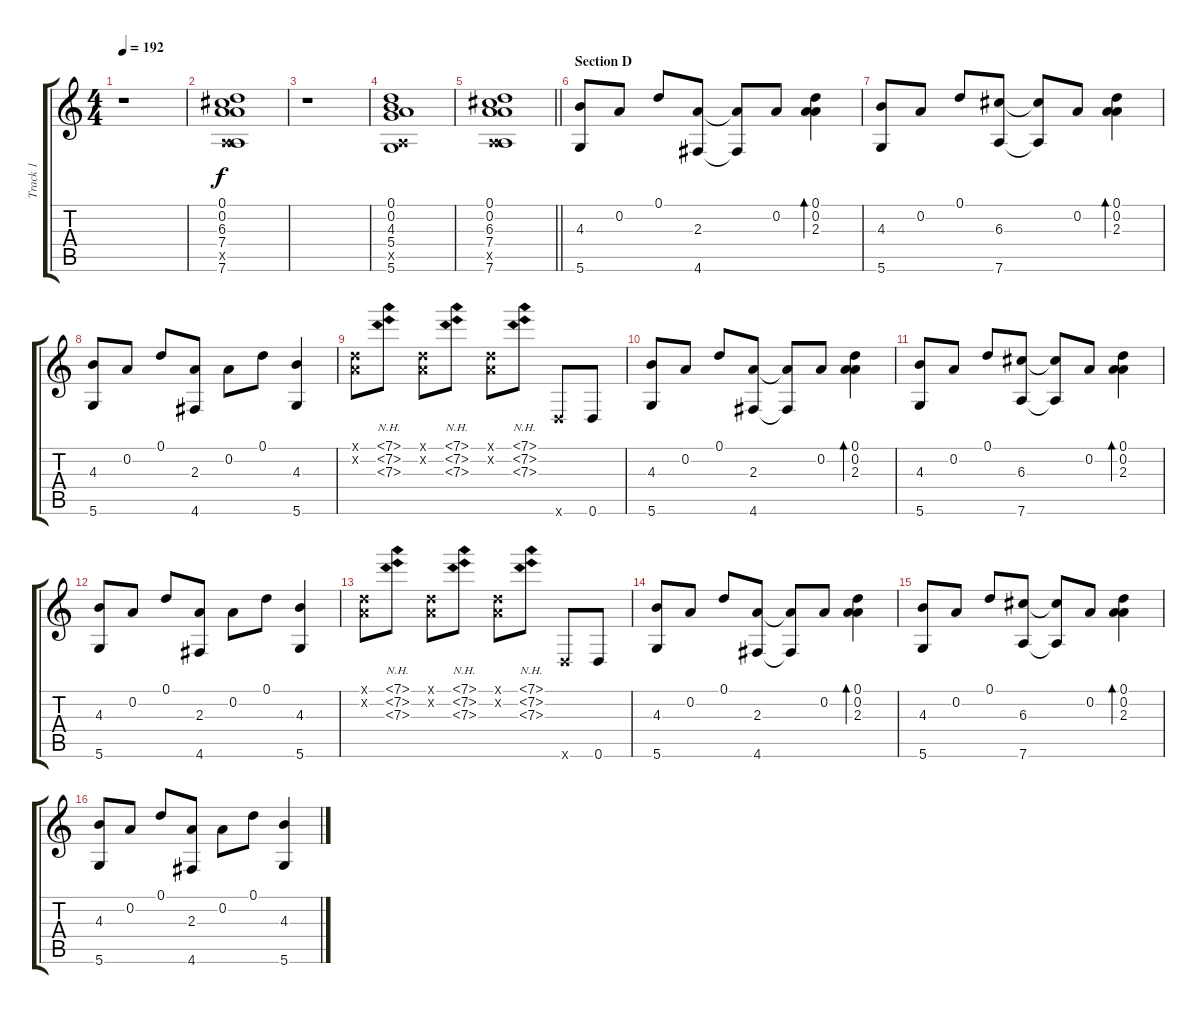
\track ("Track 1" "Track 1") {instrument acousticguitarsteel}
\staff {score tabs}
\tuning (D4 A3 G3 D3 A2 D2) {hide}
\ts (4 4)
\tempo 192
\clef g2
\ks aminor
r.1{dy f} |
(0.1 0.2 6.3 7.4 0.5{x} 7.6).1 |
r.1 |
(0.1 0.2 4.3 5.4 0.5{x} 5.6).1 |
\barLineRight lightlight
(0.1 0.2 6.3 7.4 0.5{x} 7.6).1 |
\section ("" "Section D")
(4.3 5.6).8 0.2.8 0.1.8 (2.3 4.6).8 (2.3{t} 4.6{t}).8 0.2.8 (0.1 0.2 2.3).4{bd 120} |
(4.3 5.6).8 0.2.8 0.1.8 (6.3 7.6).8 (6.3{t} 7.6{t}).8 0.2.8 (0.1 0.2 2.3).4{bd 120} |
(4.3 5.6).8 0.2.8 0.1.8 (2.3 4.6).8 0.2.8 0.1.8 (4.3 5.6).4 |
(0.1{x} 0.2{x}).8 (7.1{nh} 7.2{nh} 7.3{nh}).8 (0.1{x} 0.2{x}).8 (7.1{nh} 7.2{nh} 7.3{nh}).8 (0.1{x} 0.2{x}).8 (7.1{nh} 7.2{nh} 7.3{nh}).8 0.6{x}.8 0.6.8 |
(4.3 5.6).8 0.2.8 0.1.8 (2.3 4.6).8 (2.3{t} 4.6{t}).8 0.2.8 (0.1 0.2 2.3).4{bd 120} |
(4.3 5.6).8 0.2.8 0.1.8 (6.3 7.6).8 (6.3{t} 7.6{t}).8 0.2.8 (0.1 0.2 2.3).4{bd 120} |
(4.3 5.6).8 0.2.8 0.1.8 (2.3 4.6).8 0.2.8 0.1.8 (4.3 5.6).4 |
(0.1{x} 0.2{x}).8 (7.1{nh} 7.2{nh} 7.3{nh}).8 (0.1{x} 0.2{x}).8 (7.1{nh} 7.2{nh} 7.3{nh}).8 (0.1{x} 0.2{x}).8 (7.1{nh} 7.2{nh} 7.3{nh}).8 0.6{x}.8 0.6.8 |
(4.3 5.6).8 0.2.8 0.1.8 (2.3 4.6).8 (2.3{t} 4.6{t}).8 0.2.8 (0.1 0.2 2.3).4{bd 120} |
(4.3 5.6).8 0.2.8 0.1.8 (6.3 7.6).8 (6.3{t} 7.6{t}).8 0.2.8 (0.1 0.2 2.3).4{bd 120} |
(4.3 5.6).8 0.2.8 0.1.8 (2.3 4.6).8 0.2.8 0.1.8 (4.3 5.6).4
